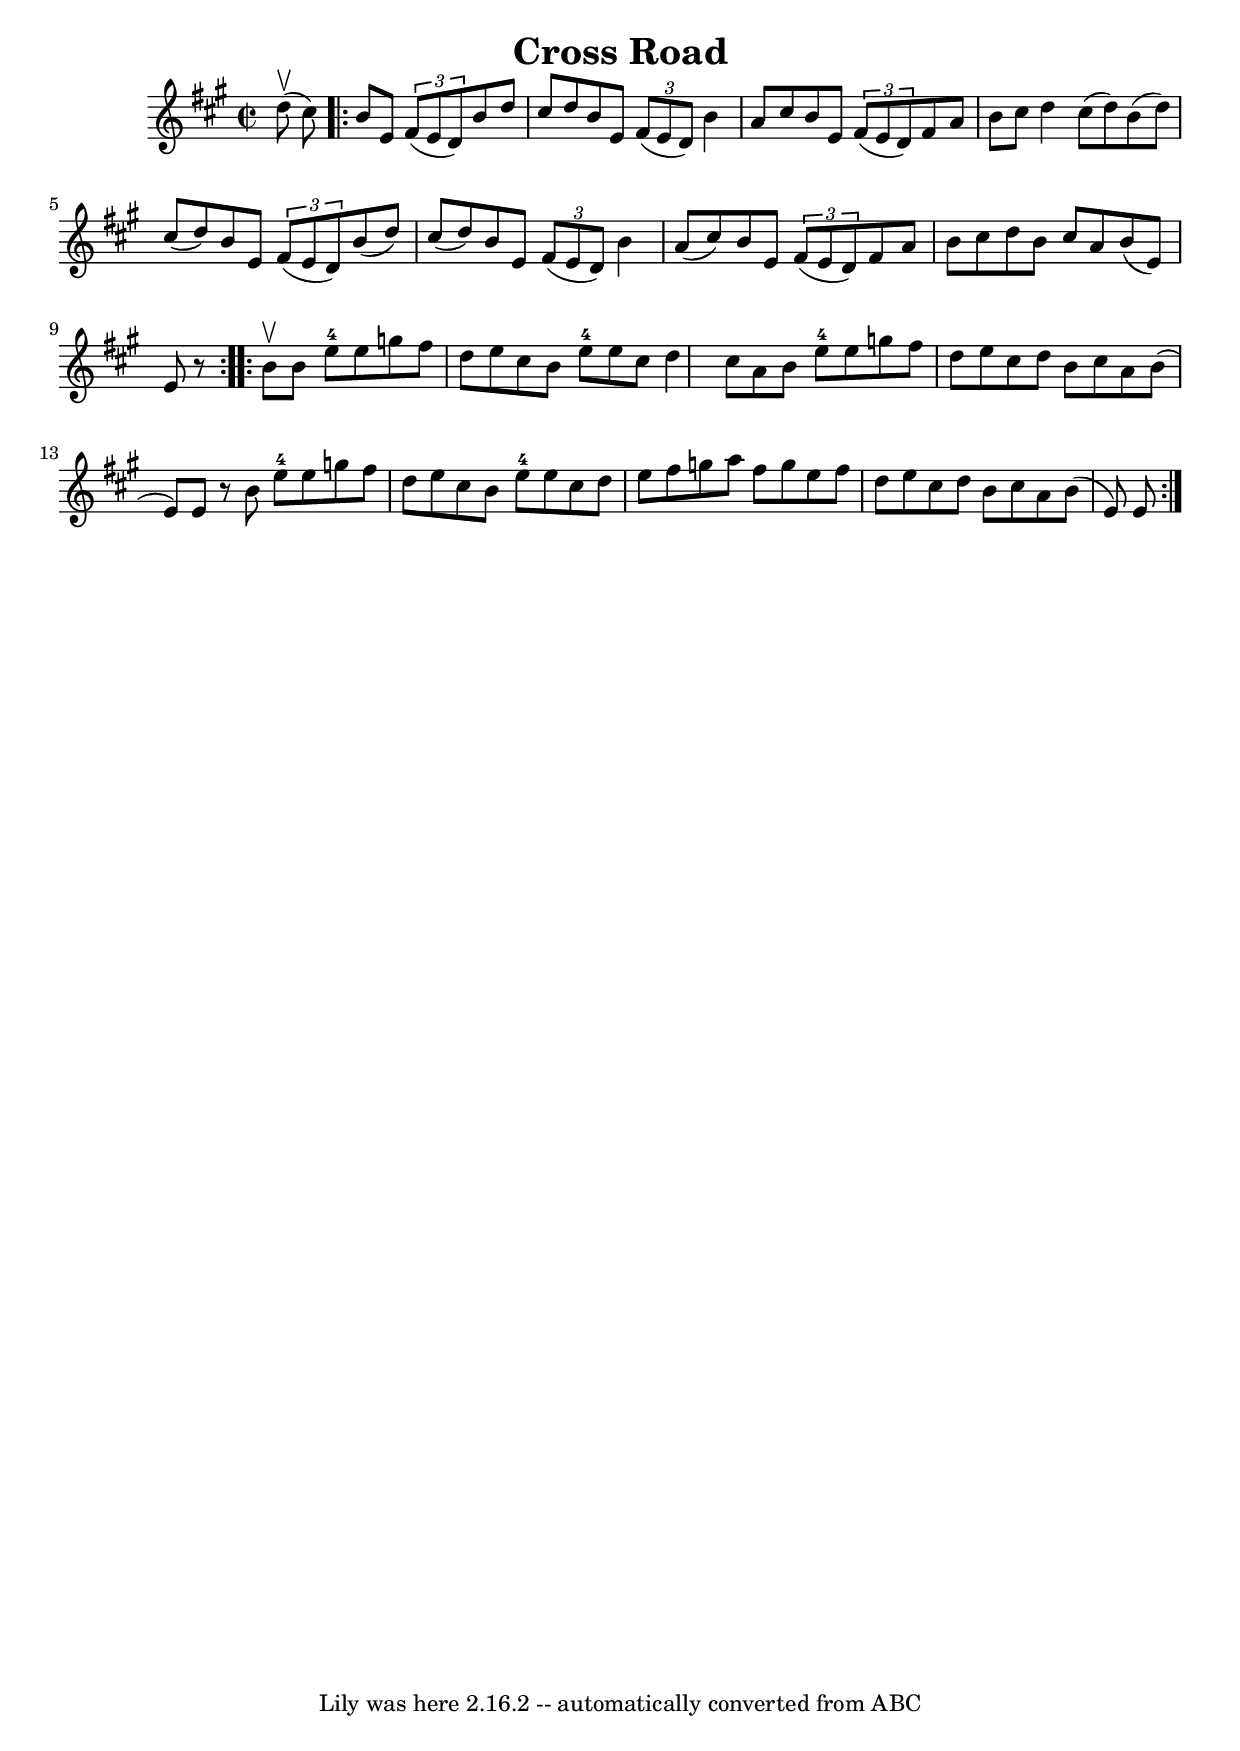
\version "2.16.2"
\include "Mammoth.ily"
\header {
  %% book = "Ryan's Mammoth Collection"
  crossRefNumber = "1"
  footnotes = "\\\\269"
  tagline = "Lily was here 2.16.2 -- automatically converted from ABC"
  title = "Cross Road"

}
voicedefault =  {


  \override Staff.TimeSignature #'style = #'C
  \time 2/2 
  \key b \dorian
  d''8^\upbow(cis''8) 
  \repeat volta 2 {
    
    b'8 e'8    \times 2/3 { fis'8 (e'8 d'8) 
			  } b'8 d''8 cis''8 
    d''8    |
    b'8 e'8    \times 2/3 { fis'8 (e'8 d'8) 
			  }   
    b'4 a'8 cis''8    |
    b'8 e'8    \times 2/3 { fis'8 (e'8   
			    d'8) 
			  } fis'8 a'8 b'8 cis''8    |
    d''4 cis''8 (
    d''8) b'8 (d''8) cis''8 (d''8)   |
    b'8 e'8    
    \times 2/3 { fis'8 (e'8 d'8) 
	       } b'8 (d''8) cis''8 (d''8  
    -)   |
    b'8 e'8    \times 2/3 { fis'8 (e'8 d'8) 
			  } b'4   
    a'8 (cis''8)   |
    b'8 e'8    \times 2/3 { fis'8 (e'8    
			    d'8) 
			  } fis'8 a'8 b'8 cis''8    |
    d''8 b'8    
    cis''8 a'8 b'8 (e'8) e'8    r8   
  }     
  \repeat volta 2 {
    b'8^\upbow |
    b'8 e''8-4 e''8 g''8 fis''8 d''8 e''8  
    cis''8    |
    b'8 e''8-4 e''8 cis''8 d''4 cis''8    
    a'8    |
    b'8 e''8-4 e''8 g''8 fis''8 d''8 e''8    
    cis''8    |
    d''8 b'8 cis''8 a'8 b'8 (e'8) e'8    
    r8   |
    b'8 e''8-4 e''8 g''8 fis''8 d''8 e''8    
    cis''8    |
    b'8 e''8-4 e''8 cis''8 d''8 e''8    
    fis''8 g''8    |
    a''8 fis''8 g''8 e''8 fis''8 d''8   
    e''8 cis''8    |
    d''8 b'8 cis''8 a'8 b'8 (e'8)   
    e'8  
  }   

}

\score{
  <<

    \context Staff="default"
    {
      \voicedefault 
      
    }

  >>
  \layout {
    
  }
  \midi {
  }

}
